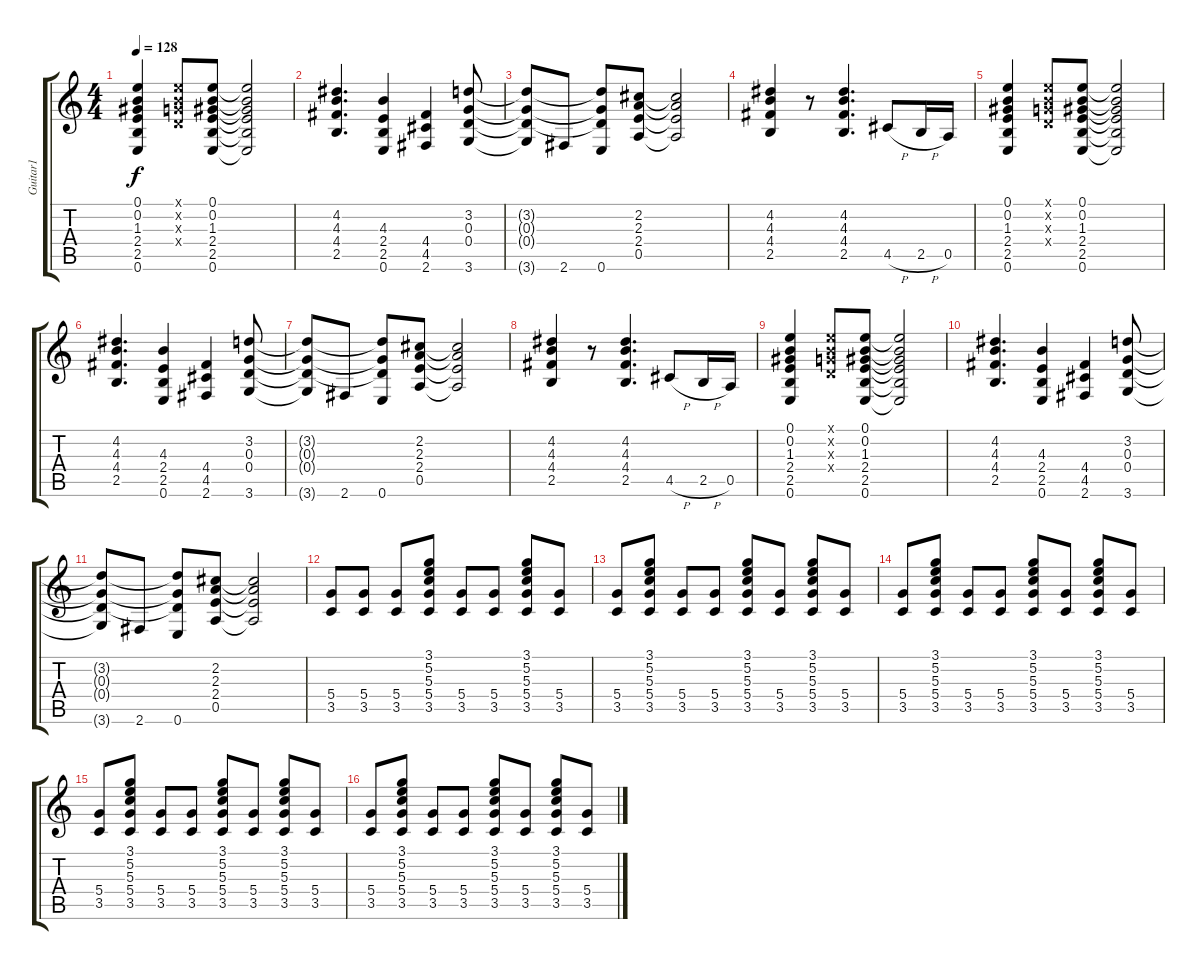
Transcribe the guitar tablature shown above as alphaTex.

\track ("Guitar1" "Guitar1") {instrument overdrivenguitar}
\staff {score tabs}
\tuning (E4 B3 G3 D3 A2 E2) {hide}
\ts (4 4)
\tempo 128
\clef g2
\ks c
(0.1 0.2 1.3 2.4 2.5 0.6).4{dy f} (0.1{x} 0.2{x} 0.3{x} 0.4{x}).8 (0.1 0.2 1.3 2.4 2.5 0.6).8 (0.1{t} 0.2{t} 1.3{t} 2.4{t} 2.5{t} 0.6{t}).2 |
(4.2 4.3 4.4 2.5).4{d} (4.3 2.4 2.5 0.6).4 (4.4 4.5 2.6).4 (3.2 0.3 0.4 3.6).8 |
(3.2{t} 0.3{t} 0.4{t} 3.6{t}).8 2.6.8 (3.2{t} 0.3{t} 0.4{t} 0.6).8 (2.2 2.3 2.4 0.5).8 (2.2{t} 2.3{t} 2.4{t} 0.5{t}).2 |
(4.2 4.3 4.4 2.5).4{volume 6} r.8 (4.2 4.3 4.4 2.5).4{d} 4.5{h}.8 2.5{h}.16 0.5.16 |
(0.1 0.2 1.3 2.4 2.5 0.6).4 (0.1{x} 0.2{x} 0.3{x} 0.4{x}).8 (0.1 0.2 1.3 2.4 2.5 0.6).8 (0.1{t} 0.2{t} 1.3{t} 2.4{t} 2.5{t} 0.6{t}).2 |
(4.2 4.3 4.4 2.5).4{d} (4.3 2.4 2.5 0.6).4 (4.4 4.5 2.6).4 (3.2 0.3 0.4 3.6).8 |
(3.2{t} 0.3{t} 0.4{t} 3.6{t}).8 2.6.8 (3.2{t} 0.3{t} 0.4{t} 0.6).8 (2.2 2.3 2.4 0.5).8 (2.2{t} 2.3{t} 2.4{t} 0.5{t}).2 |
(4.2 4.3 4.4 2.5).4 r.8 (4.2 4.3 4.4 2.5).4{d} 4.5{h}.8 2.5{h}.16 0.5.16 |
(0.1 0.2 1.3 2.4 2.5 0.6).4 (0.1{x} 0.2{x} 0.3{x} 0.4{x}).8 (0.1 0.2 1.3 2.4 2.5 0.6).8 (0.1{t} 0.2{t} 1.3{t} 2.4{t} 2.5{t} 0.6{t}).2 |
(4.2 4.3 4.4 2.5).4{d} (4.3 2.4 2.5 0.6).4 (4.4 4.5 2.6).4 (3.2 0.3 0.4 3.6).8 |
(3.2{t} 0.3{t} 0.4{t} 3.6{t}).8 2.6.8 (3.2{t} 0.3{t} 0.4{t} 0.6).8 (2.2 2.3 2.4 0.5).8 (2.2{t} 2.3{t} 2.4{t} 0.5{t}).2 |
(5.4 3.5).8{instrument electricguitarmuted} (5.4 3.5).8 (5.4 3.5).8 (3.1 5.2 5.3 5.4 3.5).8 (5.4 3.5).8 (5.4 3.5).8 (3.1 5.2 5.3 5.4 3.5).8 (5.4 3.5).8 |
(5.4 3.5).8 (3.1 5.2 5.3 5.4 3.5).8 (5.4 3.5).8 (5.4 3.5).8 (3.1 5.2 5.3 5.4 3.5).8 (5.4 3.5).8 (3.1 5.2 5.3 5.4 3.5).8 (5.4 3.5).8 |
(5.4 3.5).8 (3.1 5.2 5.3 5.4 3.5).8 (5.4 3.5).8 (5.4 3.5).8 (3.1 5.2 5.3 5.4 3.5).8 (5.4 3.5).8 (3.1 5.2 5.3 5.4 3.5).8 (5.4 3.5).8 |
(5.4 3.5).8 (3.1 5.2 5.3 5.4 3.5).8 (5.4 3.5).8 (5.4 3.5).8 (3.1 5.2 5.3 5.4 3.5).8 (5.4 3.5).8 (3.1 5.2 5.3 5.4 3.5).8 (5.4 3.5).8 |
(5.4 3.5).8 (3.1 5.2 5.3 5.4 3.5).8 (5.4 3.5).8 (5.4 3.5).8 (3.1 5.2 5.3 5.4 3.5).8 (5.4 3.5).8 (3.1 5.2 5.3 5.4 3.5).8 (5.4 3.5).8
